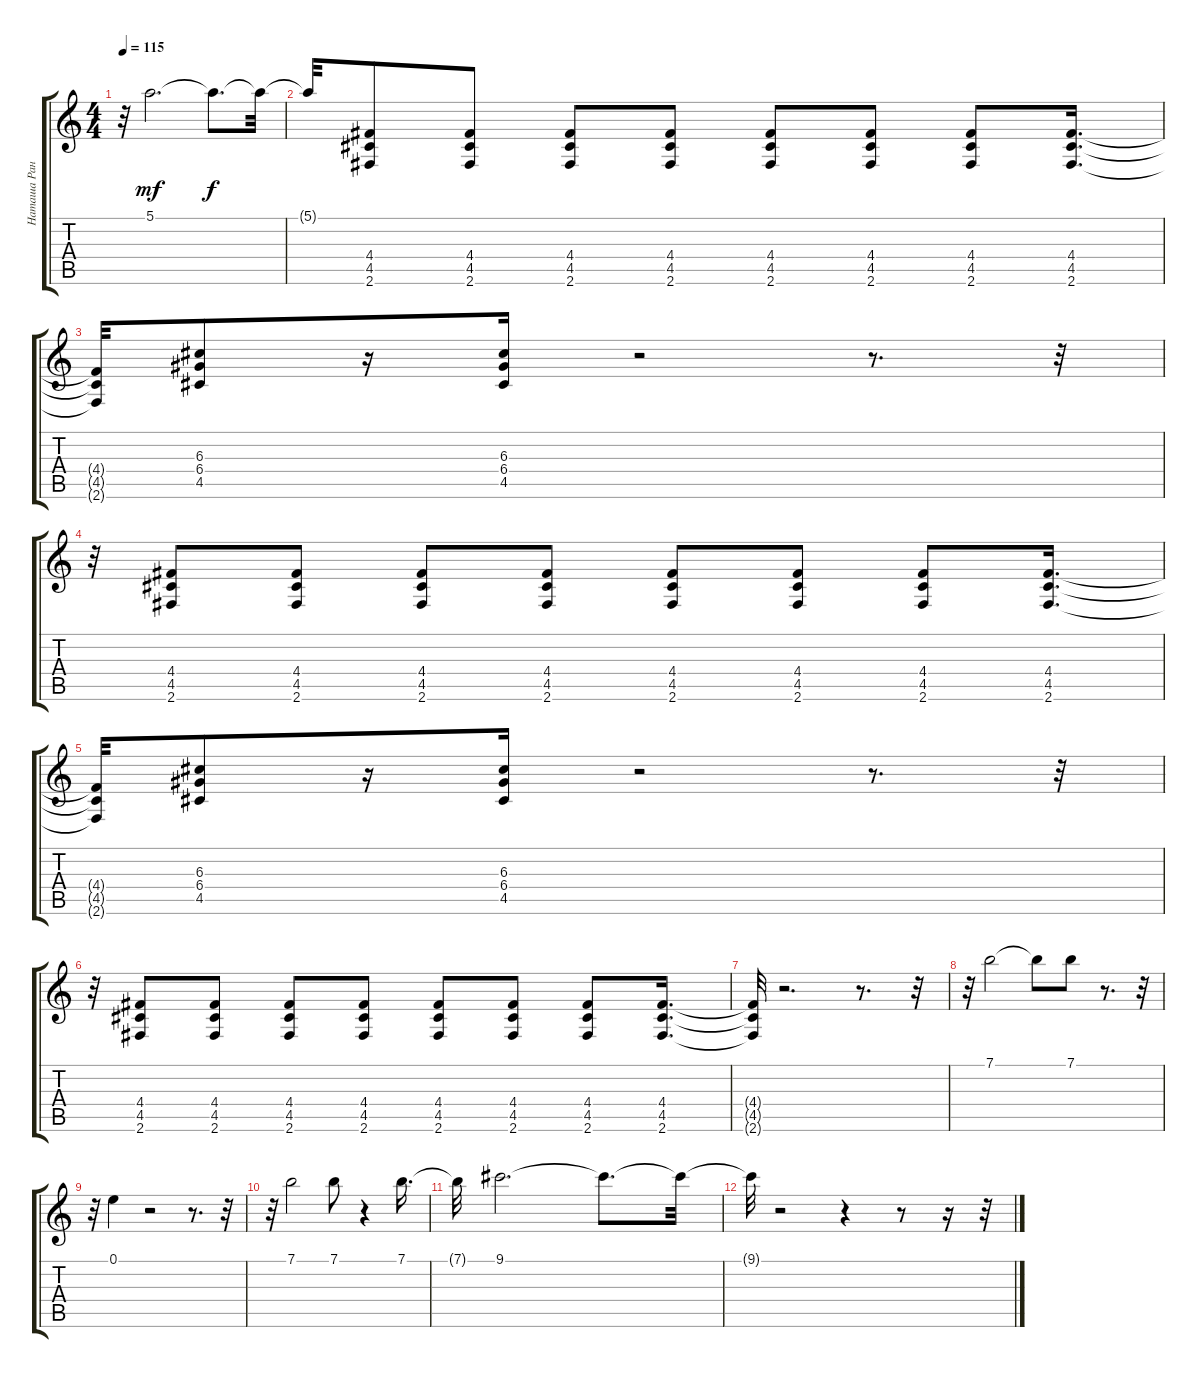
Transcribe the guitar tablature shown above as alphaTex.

\track ("Наташа Ранетка" "Наташа Ран") {instrument distortionguitar}
\staff {score tabs}
\tuning (E4 B3 G3 D3 A2 E2) {hide}
\ts (4 4)
\tempo 115
\clef g2
\ks c
r.32{dy f} 5.1.2{d dy mf} 5.1{t}.8{d dy f} 5.1{t}.32 |
5.1{t}.32 (4.4 4.5 2.6).8 (4.4 4.5 2.6).8 (4.4 4.5 2.6).8 (4.4 4.5 2.6).8 (4.4 4.5 2.6).8 (4.4 4.5 2.6).8 (4.4 4.5 2.6).8 (4.4 4.5 2.6).16{d} |
(4.4{t} 4.5{t} 2.6{t}).32 (6.3 6.4 4.5).8 r.16 (6.3 6.4 4.5).16 r.2 r.8{d} r.32 |
r.32 (4.4 4.5 2.6).8 (4.4 4.5 2.6).8 (4.4 4.5 2.6).8 (4.4 4.5 2.6).8 (4.4 4.5 2.6).8 (4.4 4.5 2.6).8 (4.4 4.5 2.6).8 (4.4 4.5 2.6).16{d} |
(4.4{t} 4.5{t} 2.6{t}).32 (6.3 6.4 4.5).8 r.16 (6.3 6.4 4.5).16 r.2 r.8{d} r.32 |
r.32 (4.4 4.5 2.6).8 (4.4 4.5 2.6).8 (4.4 4.5 2.6).8 (4.4 4.5 2.6).8 (4.4 4.5 2.6).8 (4.4 4.5 2.6).8 (4.4 4.5 2.6).8 (4.4 4.5 2.6).16{d} |
(4.4{t} 4.5{t} 2.6{t}).32 r.2{d} r.8{d} r.32 |
r.32 7.1.2 7.1{t}.8 7.1.8 r.8{d} r.32 |
r.32 0.1.4 r.2 r.8{d} r.32 |
r.32 7.1.2 7.1.8 r.4 7.1.16{d} |
7.1{t}.32 9.1.2{d} 9.1{t}.8{d} 9.1{t}.32 |
9.1{t}.32 r.2 r.4 r.8 r.16 r.32
